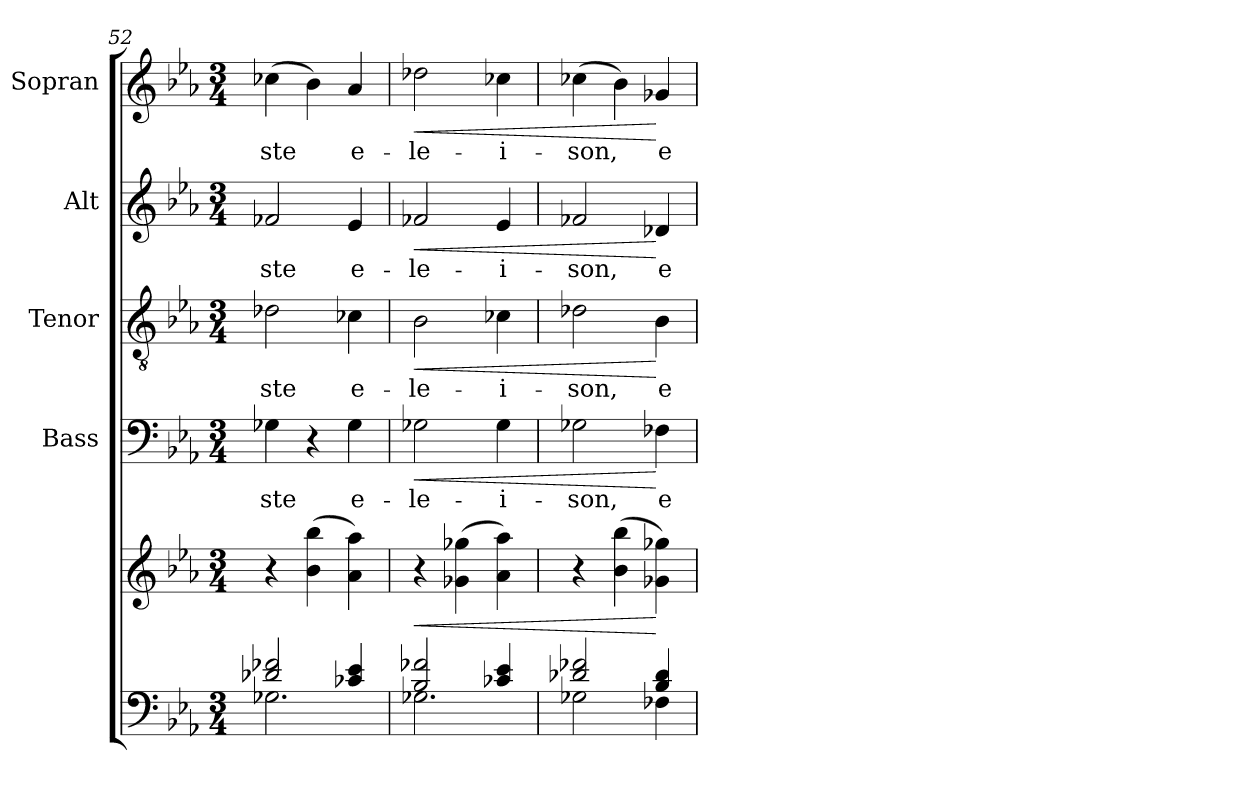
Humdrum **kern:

**kern	**kern	**dynam	**kern	**text	**dynam	**kern	**text	**dynam	**kern	**text	**dynam	**kern	**text	**dynam
*part5	*part5	*part5	*part4	*part4	*part4	*part3	*part3	*part3	*part2	*part2	*part2	*part1	*part1	*part1
*staff6	*staff5	*staff5/6	*staff4	*staff4	*staff4	*staff3	*staff3	*staff3	*staff2	*staff2	*staff2	*staff1	*staff1	*staff1
*	*	*	*I"Bass	*	*	*I"Tenor	*	*	*I"Alt	*	*	*I"Sopran	*	*
*	*	*	*I'B.	*	*	*I'T.	*	*	*I'A.	*	*	*I'S.	*	*
*clefF4	*clefG2	*	*clefF4	*	*	*clefGv2	*	*	*clefG2	*	*	*clefG2	*	*
*k[b-e-a-]	*k[b-e-a-]	*	*k[b-e-a-]	*	*	*k[b-e-a-]	*	*	*k[b-e-a-]	*	*	*k[b-e-a-]	*	*
*E-:	*E-:	*	*E-:	*	*	*E-:	*	*	*E-:	*	*	*E-:	*	*
*M3/4	*M3/4	*	*M3/4	*	*	*M3/4	*	*	*M3/4	*	*	*M3/4	*	*
=52	=52	=52	=52	=52	=52	=52	=52	=52	=52	=52	=52	=52	=52	=52
*^	*	*	*	*	*	*	*	*	*	*	*	*	*	*
!	!	!	!	!	!LO:LY:b	!	!	!LO:LY:b	!	!	!LO:LY:b	!	!	!LO:LY:b	!
2d-X/ 2f-X/	2.G-X\	4r	.	4G-X\	-ste	.	2d-X\	-ste	.	2f-X/	-ste	.	(>4cc-X\	-ste	.
.	.	(>4b-\ 4bb-\	.	4r	.	.	.	.	.	.	.	.	4b-\)	.	.
!	!	!	!	!	!LO:LY:b	!	!	!LO:LY:b	!	!	!LO:LY:b	!	!	!LO:LY:b	!
4c-X/ 4e-/	.	4a-\ 4aa-\)	.	4G-\	e-	.	4c-X\	e-	.	4e-/	e-	.	4a-/	e-	.
=53	=53	=53	=53	=53	=53	=53	=53	=53	=53	=53	=53	=53	=53	=53	=53
!	!	!	!LO:HP:b	!	!LO:LY:b	!LO:HP:b	!	!LO:LY:b	!LO:HP:b	!	!LO:LY:b	!LO:HP:b	!	!LO:LY:b	!LO:HP:b
2B-/ 2f-X/	2.G-X\	4r	<	2G-X\	-le-	<	2B-\	-le-	<	2f-X/	-le-	<	2dd-X\	-le-	<
.	.	(>4g-X\ 4gg-X\	.	.	.	.	.	.	.	.	.	.	.	.	.
!	!	!	!	!	!LO:LY:b	!	!	!LO:LY:b	!	!	!LO:LY:b	!	!	!LO:LY:b	!
4c-X/ 4e-/	.	4a-\ 4aa-\)	.	4G-\	-i-	.	4c-X\	-i-	.	4e-/	-i-	.	4cc-X\	-i-	.
=54	=54	=54	=54	=54	=54	=54	=54	=54	=54	=54	=54	=54	=54	=54	=54
!	!	!	!	!	!LO:LY:b	!	!	!LO:LY:b	!	!	!LO:LY:b	!	!	!LO:LY:b	!
2d-X/ 2f-X/	2G-X\	4r	.	2G-X\	-son,	.	2d-X\	-son,	.	2f-X/	-son,	.	(>4cc-X\	-son,	.
.	.	(>4b-\ 4bb-\	.	.	.	.	.	.	.	.	.	.	4b-\)	.	.
!	!	!	!	!	!LO:LY:b	!	!	!LO:LY:b	!	!	!LO:LY:b	!	!	!LO:LY:b	!
4B-/ 4d-/	4F-X\	4g-X\ 4gg-X\)	[	4F-X\	e-	[	4B-\	e-	[	4d-X/	e-	[	4g-X/	e-	[
*v	*v	*	*	*	*	*	*	*	*	*	*	*	*	*	*
=	=	=	=	=	=	=	=	=	=	=	=	=	=	=
*-	*-	*-	*-	*-	*-	*-	*-	*-	*-	*-	*-	*-	*-	*-
